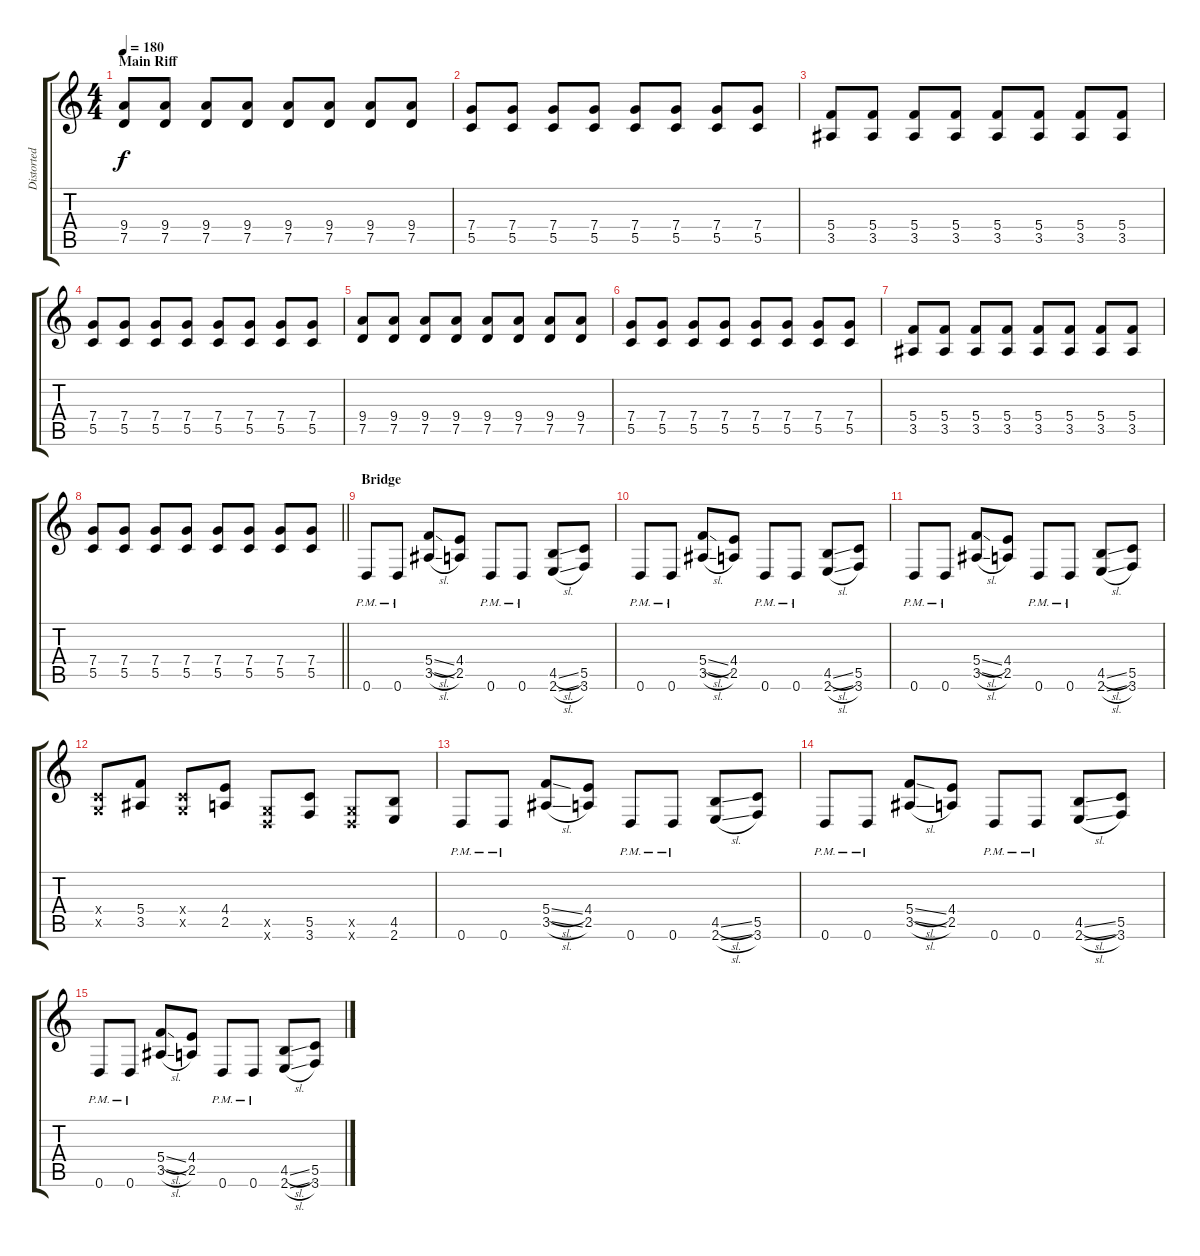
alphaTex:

\track ("Distorted I" "Distorted ") {instrument distortionguitar}
\staff {score tabs}
\tuning (D4 A3 F3 C3 G2 D2) {hide}
\ts (4 4)
\section ("" "Main Riff")
\tempo 180
\clef g2
\ks c
(9.4 7.5).8{dy f} (9.4 7.5).8 (9.4 7.5).8 (9.4 7.5).8 (9.4 7.5).8 (9.4 7.5).8 (9.4 7.5).8 (9.4 7.5).8 |
(7.4 5.5).8 (7.4 5.5).8 (7.4 5.5).8 (7.4 5.5).8 (7.4 5.5).8 (7.4 5.5).8 (7.4 5.5).8 (7.4 5.5).8 |
(5.4 3.5).8 (5.4 3.5).8 (5.4 3.5).8 (5.4 3.5).8 (5.4 3.5).8 (5.4 3.5).8 (5.4 3.5).8 (5.4 3.5).8 |
(7.4 5.5).8 (7.4 5.5).8 (7.4 5.5).8 (7.4 5.5).8 (7.4 5.5).8 (7.4 5.5).8 (7.4 5.5).8 (7.4 5.5).8 |
(9.4 7.5).8 (9.4 7.5).8 (9.4 7.5).8 (9.4 7.5).8 (9.4 7.5).8 (9.4 7.5).8 (9.4 7.5).8 (9.4 7.5).8 |
(7.4 5.5).8 (7.4 5.5).8 (7.4 5.5).8 (7.4 5.5).8 (7.4 5.5).8 (7.4 5.5).8 (7.4 5.5).8 (7.4 5.5).8 |
(5.4 3.5).8 (5.4 3.5).8 (5.4 3.5).8 (5.4 3.5).8 (5.4 3.5).8 (5.4 3.5).8 (5.4 3.5).8 (5.4 3.5).8 |
\barLineRight lightlight
(7.4 5.5).8 (7.4 5.5).8 (7.4 5.5).8 (7.4 5.5).8 (7.4 5.5).8 (7.4 5.5).8 (7.4 5.5).8 (7.4 5.5).8 |
\section ("" "Bridge")
0.6{pm}.8 0.6{pm}.8 (5.4{sl} 3.5{sl}).8 (4.4 2.5).8 0.6{pm}.8 0.6{pm}.8 (4.5{sl} 2.6{sl}).8 (5.5 3.6).8 |
0.6{pm}.8 0.6{pm}.8 (5.4{sl} 3.5{sl}).8 (4.4 2.5).8 0.6{pm}.8 0.6{pm}.8 (4.5{sl} 2.6{sl}).8 (5.5 3.6).8 |
0.6{pm}.8 0.6{pm}.8 (5.4{sl} 3.5{sl}).8 (4.4 2.5).8 0.6{pm}.8 0.6{pm}.8 (4.5{sl} 2.6{sl}).8 (5.5 3.6).8 |
(0.4{x} 0.5{x}).8 (5.4 3.5).8 (0.4{x} 0.5{x}).8 (4.4 2.5).8 (0.5{x} 0.6{x}).8 (5.5 3.6).8 (0.5{x} 0.6{x}).8 (4.5 2.6).8 |
0.6{pm}.8 0.6{pm}.8 (5.4{sl} 3.5{sl}).8 (4.4 2.5).8 0.6{pm}.8 0.6{pm}.8 (4.5{sl} 2.6{sl}).8 (5.5 3.6).8 |
0.6{pm}.8 0.6{pm}.8 (5.4{sl} 3.5{sl}).8 (4.4 2.5).8 0.6{pm}.8 0.6{pm}.8 (4.5{sl} 2.6{sl}).8 (5.5 3.6).8 |
0.6{pm}.8 0.6{pm}.8 (5.4{sl} 3.5{sl}).8 (4.4 2.5).8 0.6{pm}.8 0.6{pm}.8 (4.5{sl} 2.6{sl}).8 (5.5 3.6).8
